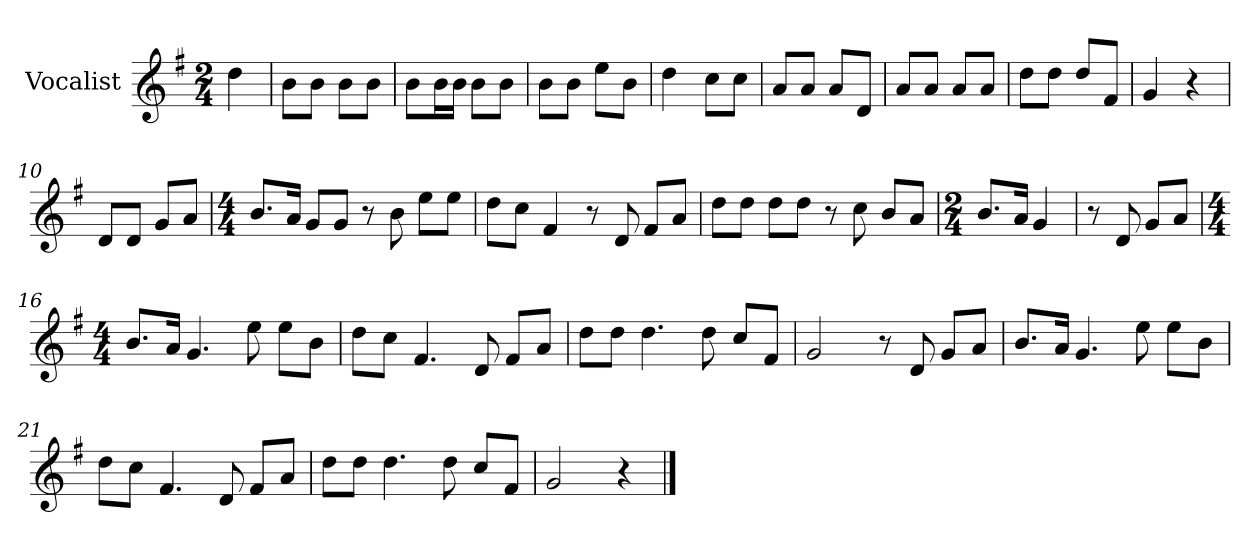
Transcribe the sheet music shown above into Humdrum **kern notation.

**kern
*part1
*staff1
*I"Vocalist
*k[f#]
*G:
*M2/4
=1
4dd
=2
8bL
8bJ
8bL
8bJ
=3
8bL
16bL
16bJJ
8bL
8bJ
=4
8bL
8bJ
8eeL
8bJ
=5
4dd
8ccL
8ccJ
=6
8aL
8aJ
8aL
8dJ
=7
8aL
8aJ
8aL
8aJ
=8
8ddL
8ddJ
8ddL
8f#J
=9
4g
4r
=10
8dL
8dJ
8gL
8aJ
=11
*M4/4
8.bL
16aJk
8gL
8gJ
8r
8b
8eeL
8eeJ
=12
8ddL
8ccJ
4f#
8r
8d
8f#L
8aJ
=13
8ddL
8ddJ
8ddL
8ddJ
8r
8cc
8bL
8aJ
=14
*M2/4
8.bL
16aJk
4g
=15
8r
8d
8gL
8aJ
=16
*M4/4
8.bL
16aJk
4.g
8ee
8eeL
8bJ
=17
8ddL
8ccJ
4.f#
8d
8f#L
8aJ
=18
8ddL
8ddJ
4.dd
8dd
8ccL
8f#J
=19
2g
8r
8d
8gL
8aJ
=20
8.bL
16aJk
4.g
8ee
8eeL
8bJ
=21
8ddL
8ccJ
4.f#
8d
8f#L
8aJ
=22
8ddL
8ddJ
4.dd
8dd
8ccL
8f#J
=23
2g
4r
==
*-
